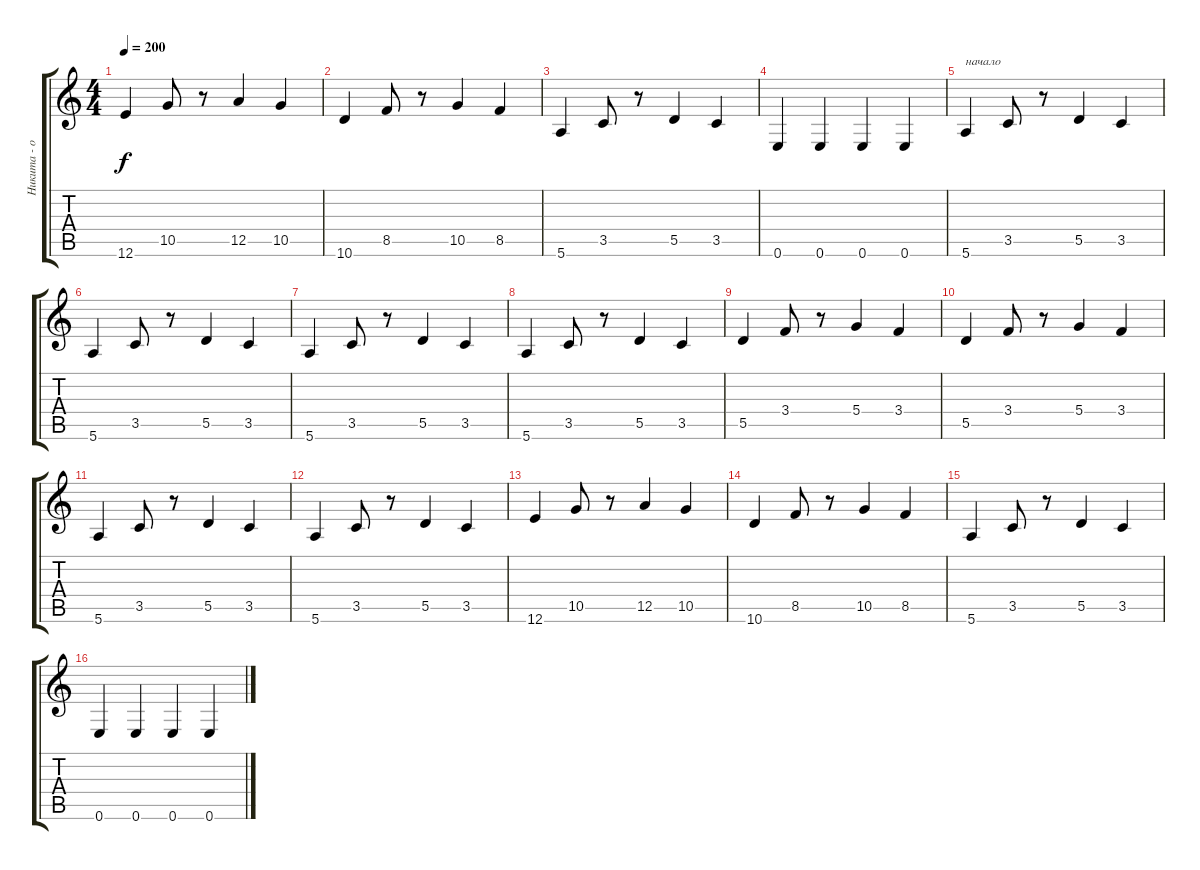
\track ("Никита - опорная партия примерная" "Никита - о") {instrument acousticguitarsteel}
\staff {score tabs}
\tuning (E4 B3 G3 D3 A2 E2) {hide}
\ts (4 4)
\tempo 200
\clef g2
\ks c
12.6.4{dy f} 10.5.8 r.8 12.5.4 10.5.4 |
10.6.4 8.5.8 r.8 10.5.4 8.5.4 |
5.6.4 3.5.8 r.8 5.5.4 3.5.4 |
0.6.4 0.6.4 0.6.4 0.6.4 |
5.6.4{txt "начало"} 3.5.8 r.8 5.5.4 3.5.4 |
5.6.4 3.5.8 r.8 5.5.4 3.5.4 |
5.6.4 3.5.8 r.8 5.5.4 3.5.4 |
5.6.4 3.5.8 r.8 5.5.4 3.5.4 |
5.5.4 3.4.8 r.8 5.4.4 3.4.4 |
5.5.4 3.4.8 r.8 5.4.4 3.4.4 |
5.6.4 3.5.8 r.8 5.5.4 3.5.4 |
5.6.4 3.5.8 r.8 5.5.4 3.5.4 |
12.6.4 10.5.8 r.8 12.5.4 10.5.4 |
10.6.4 8.5.8 r.8 10.5.4 8.5.4 |
5.6.4 3.5.8 r.8 5.5.4 3.5.4 |
0.6.4 0.6.4 0.6.4 0.6.4
